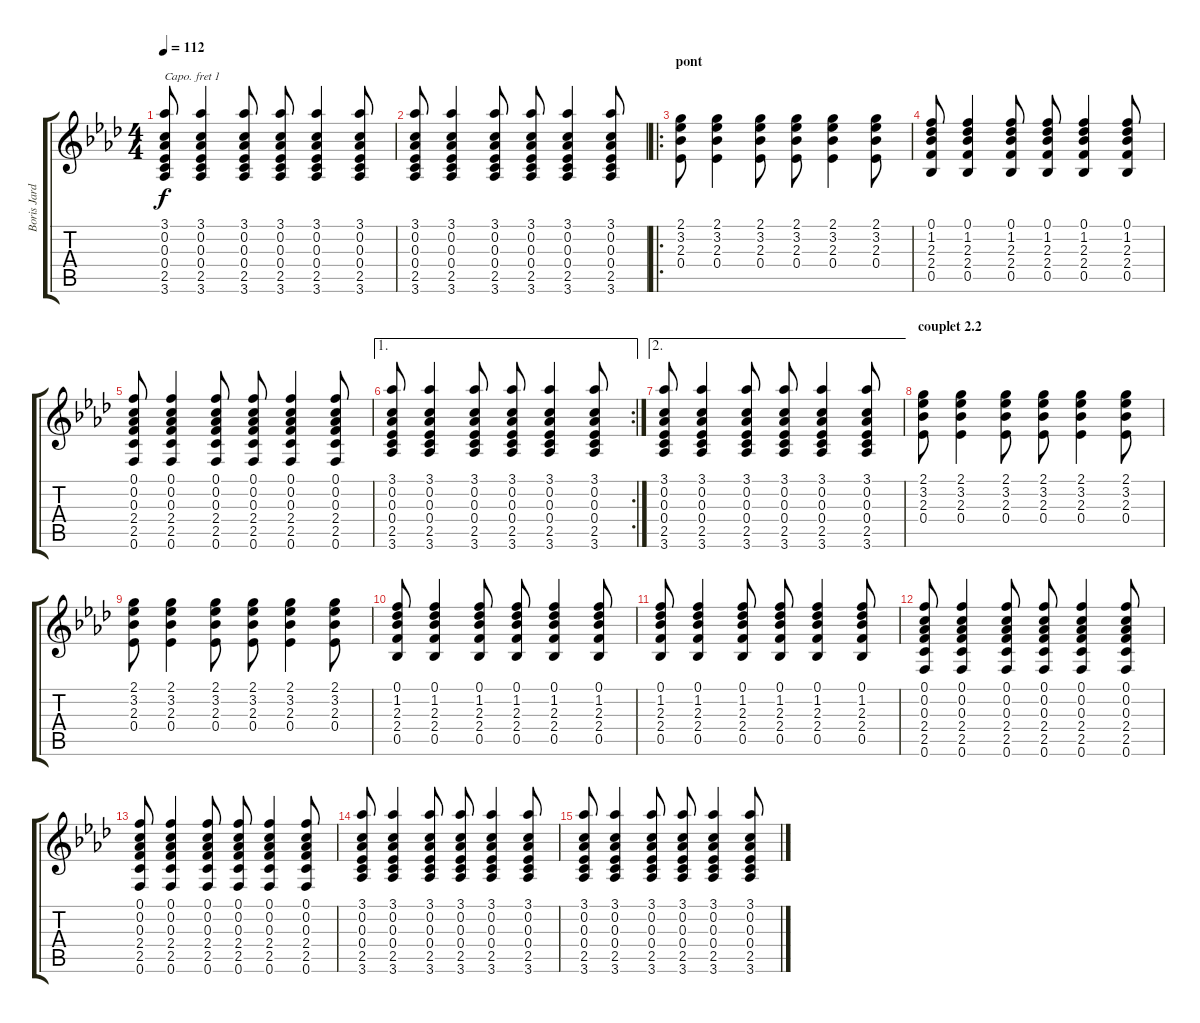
\track ("Boris Jardel (guitare rythmique)" "Boris Jard") {instrument overdrivenguitar}
\staff {score tabs}
\capo 1
\tuning (E4 B3 G3 D3 A2 E2) {hide}
\ts (4 4)
\tempo 112
\clef g2
\ks ab
(3.1 0.2 0.3 0.4 2.5 3.6).8{dy f} (3.1 0.2 0.3 0.4 2.5 3.6).4 (3.1 0.2 0.3 0.4 2.5 3.6).8 (3.1 0.2 0.3 0.4 2.5 3.6).8 (3.1 0.2 0.3 0.4 2.5 3.6).4 (3.1 0.2 0.3 0.4 2.5 3.6).8 |
(3.1 0.2 0.3 0.4 2.5 3.6).8 (3.1 0.2 0.3 0.4 2.5 3.6).4 (3.1 0.2 0.3 0.4 2.5 3.6).8 (3.1 0.2 0.3 0.4 2.5 3.6).8 (3.1 0.2 0.3 0.4 2.5 3.6).4 (3.1 0.2 0.3 0.4 2.5 3.6).8 |
\ro
\section ("" "pont")
(2.1 3.2 2.3 0.4).8{volume 11} (2.1 3.2 2.3 0.4).4 (2.1 3.2 2.3 0.4).8 (2.1 3.2 2.3 0.4).8 (2.1 3.2 2.3 0.4).4 (2.1 3.2 2.3 0.4).8 |
(0.1 1.2 2.3 2.4 0.5).8 (0.1 1.2 2.3 2.4 0.5).4 (0.1 1.2 2.3 2.4 0.5).8 (0.1 1.2 2.3 2.4 0.5).8 (0.1 1.2 2.3 2.4 0.5).4 (0.1 1.2 2.3 2.4 0.5).8 |
(0.1 0.2 0.3 2.4 2.5 0.6).8 (0.1 0.2 0.3 2.4 2.5 0.6).4 (0.1 0.2 0.3 2.4 2.5 0.6).8 (0.1 0.2 0.3 2.4 2.5 0.6).8 (0.1 0.2 0.3 2.4 2.5 0.6).4 (0.1 0.2 0.3 2.4 2.5 0.6).8 |
\ae 1
\rc 2
(3.1 0.2 0.3 0.4 2.5 3.6).8 (3.1 0.2 0.3 0.4 2.5 3.6).4 (3.1 0.2 0.3 0.4 2.5 3.6).8 (3.1 0.2 0.3 0.4 2.5 3.6).8 (3.1 0.2 0.3 0.4 2.5 3.6).4 (3.1 0.2 0.3 0.4 2.5 3.6).8 |
\ae 2
(3.1 0.2 0.3 0.4 2.5 3.6).8 (3.1 0.2 0.3 0.4 2.5 3.6).4 (3.1 0.2 0.3 0.4 2.5 3.6).8 (3.1 0.2 0.3 0.4 2.5 3.6).8 (3.1 0.2 0.3 0.4 2.5 3.6).4 (3.1 0.2 0.3 0.4 2.5 3.6).8 |
\section ("" "couplet 2.2")
(2.1 3.2 2.3 0.4).8{volume 13} (2.1 3.2 2.3 0.4).4 (2.1 3.2 2.3 0.4).8 (2.1 3.2 2.3 0.4).8 (2.1 3.2 2.3 0.4).4 (2.1 3.2 2.3 0.4).8 |
(2.1 3.2 2.3 0.4).8 (2.1 3.2 2.3 0.4).4 (2.1 3.2 2.3 0.4).8 (2.1 3.2 2.3 0.4).8 (2.1 3.2 2.3 0.4).4 (2.1 3.2 2.3 0.4).8 |
(0.1 1.2 2.3 2.4 0.5).8 (0.1 1.2 2.3 2.4 0.5).4 (0.1 1.2 2.3 2.4 0.5).8 (0.1 1.2 2.3 2.4 0.5).8 (0.1 1.2 2.3 2.4 0.5).4 (0.1 1.2 2.3 2.4 0.5).8 |
(0.1 1.2 2.3 2.4 0.5).8 (0.1 1.2 2.3 2.4 0.5).4 (0.1 1.2 2.3 2.4 0.5).8 (0.1 1.2 2.3 2.4 0.5).8 (0.1 1.2 2.3 2.4 0.5).4 (0.1 1.2 2.3 2.4 0.5).8 |
(0.1 0.2 0.3 2.4 2.5 0.6).8 (0.1 0.2 0.3 2.4 2.5 0.6).4 (0.1 0.2 0.3 2.4 2.5 0.6).8 (0.1 0.2 0.3 2.4 2.5 0.6).8 (0.1 0.2 0.3 2.4 2.5 0.6).4 (0.1 0.2 0.3 2.4 2.5 0.6).8 |
(0.1 0.2 0.3 2.4 2.5 0.6).8 (0.1 0.2 0.3 2.4 2.5 0.6).4 (0.1 0.2 0.3 2.4 2.5 0.6).8 (0.1 0.2 0.3 2.4 2.5 0.6).8 (0.1 0.2 0.3 2.4 2.5 0.6).4 (0.1 0.2 0.3 2.4 2.5 0.6).8 |
(3.1 0.2 0.3 0.4 2.5 3.6).8 (3.1 0.2 0.3 0.4 2.5 3.6).4 (3.1 0.2 0.3 0.4 2.5 3.6).8 (3.1 0.2 0.3 0.4 2.5 3.6).8 (3.1 0.2 0.3 0.4 2.5 3.6).4 (3.1 0.2 0.3 0.4 2.5 3.6).8 |
(3.1 0.2 0.3 0.4 2.5 3.6).8 (3.1 0.2 0.3 0.4 2.5 3.6).4 (3.1 0.2 0.3 0.4 2.5 3.6).8 (3.1 0.2 0.3 0.4 2.5 3.6).8 (3.1 0.2 0.3 0.4 2.5 3.6).4 (3.1 0.2 0.3 0.4 2.5 3.6).8
